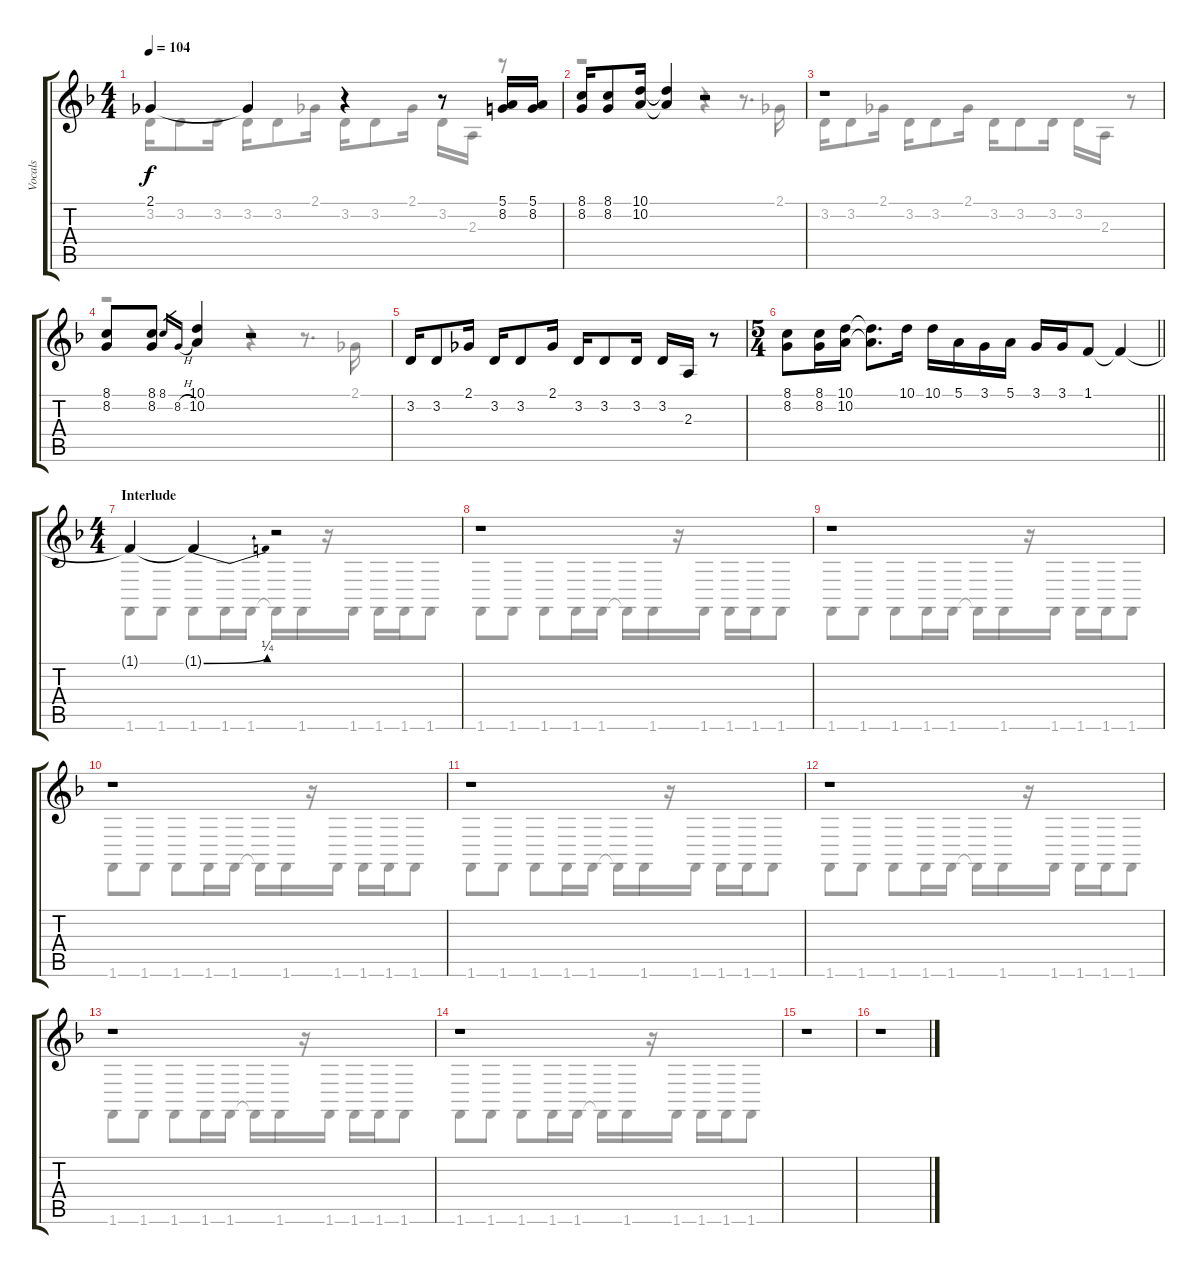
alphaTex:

\track ("Vocals" "Vocals") {instrument trumpet}
\staff {score tabs}
\tuning (E4 B3 G3 D3 A2 E2) {hide}
\voice
\ts (4 4)
\tempo 104
\clef g2
\ks f
2.1{t}.4{dy f} 2.1{t}.4 r.4 r.8 (5.1 8.2).16 (5.1 8.2).16 |
(8.1 8.2).16 (8.1 8.2).8 (10.1 10.2).16 (10.1{t} 10.2{t}).4 r.2 |
r.1 |
(8.1 8.2).8 (8.1 8.2).8 8.1.16{gr} 8.2{h}.16{gr} (10.1 10.2).4 r.2 |
3.2.16 3.2.8 2.1.16 3.2.16 3.2.8 2.1.16 3.2.16 3.2.8 3.2.16 3.2.16 2.3.16 r.8 |
\ts (5 4)
\barLineRight lightlight
(8.1 8.2).8 (8.1 8.2).16 (10.1 10.2).16 (10.1{t} 10.2{t}).8{d} 10.1.16 10.1.16 5.1.16 3.1.16 5.1.16 3.1.16 3.1.16 1.1.8 1.1{t}.4 |
\ts (4 4)
\section ("" "Interlude")
1.1{t}.4 1.1{be (bend 0 0 60 1) t}.4 r.2 |
r.1 |
r.1 |
r.1 |
r.1 |
r.1 |
r.1 |
r.1 |
r.1 |
r.1
\voice
\clef g2
\ottava regular
\simile none
\ks f
3.2.16{dy f} 3.2.8 3.2.16 3.2.16 3.2.8 2.1.16 3.2.16 3.2.8 2.1.16 3.2.16 2.3.16 r.8 |
r.2 r.4 r.8{d} 2.1.16 |
3.2.16 3.2.8 2.1.16 3.2.16 3.2.8 2.1.16 3.2.16 3.2.8 3.2.16 3.2.16 2.3.16 r.8 |
r.2 r.4 r.8{d} 2.1.16 |
|
\barLineRight lightlight
|
1.6.8 1.6.8 1.6.8 1.6.16 1.6.16 1.6{t}.16 1.6.16 r.16 1.6.16 1.6.16 1.6.16 1.6.8 |
1.6.8 1.6.8 1.6.8 1.6.16 1.6.16 1.6{t}.16 1.6.16 r.16 1.6.16 1.6.16 1.6.16 1.6.8 |
1.6.8 1.6.8 1.6.8 1.6.16 1.6.16 1.6{t}.16 1.6.16 r.16 1.6.16 1.6.16 1.6.16 1.6.8 |
1.6.8 1.6.8 1.6.8 1.6.16 1.6.16 1.6{t}.16 1.6.16 r.16 1.6.16 1.6.16 1.6.16 1.6.8 |
1.6.8 1.6.8 1.6.8 1.6.16 1.6.16 1.6{t}.16 1.6.16 r.16 1.6.16 1.6.16 1.6.16 1.6.8 |
1.6.8 1.6.8 1.6.8 1.6.16 1.6.16 1.6{t}.16 1.6.16 r.16 1.6.16 1.6.16 1.6.16 1.6.8 |
1.6.8 1.6.8 1.6.8 1.6.16 1.6.16 1.6{t}.16 1.6.16 r.16 1.6.16 1.6.16 1.6.16 1.6.8 |
1.6.8 1.6.8 1.6.8 1.6.16 1.6.16 1.6{t}.16 1.6.16 r.16 1.6.16 1.6.16 1.6.16 1.6.8 |
|
